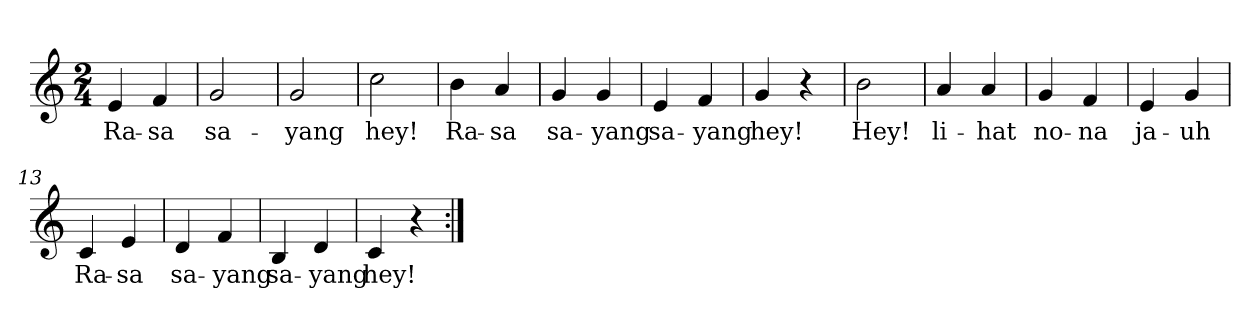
**kern	**text
*part1	*part1
*staff1	*staff1
*clefG2	*
*k[]	*
*M2/4	*
*MM110	*
=1	=1
4e/	Ra-
4f/	-sa
=2	=2
2g/	sa-
=3	=3
2g/	-yang
=4	=4
2cc\	hey!
!!LO:LB:g=z
=5	=5
4b\	Ra-
4a/	-sa
=6	=6
4g/	sa-
4g/	-yang
=7	=7
4e/	sa-
4f/	-yang
=8	=8
4g/	hey!
4r	.
!!LO:LB:g=z
=9	=9
2b\	Hey!
=10	=10
4a/	li-
4a/	-hat
=11	=11
4g/	no-
4f/	-na
=12	=12
4e/	ja-
4g/	-uh
!!LO:LB:g=z
=13	=13
4c/	Ra-
4e/	-sa
=14	=14
4d/	sa-
4f/	-yang
=15	=15
4B/	sa-
4d/	-yang
=16	=16
4c/	hey!
4r	.
=:|!	=:|!
*-	*-
